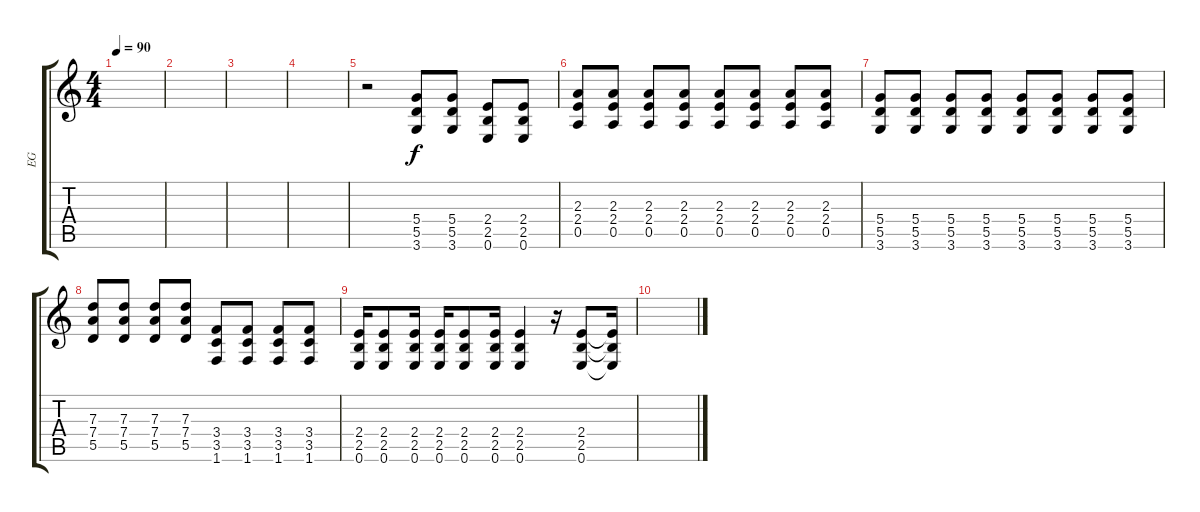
\track ("EG" "EG") {instrument overdrivenguitar}
\staff {score tabs}
\tuning (E4 B3 G3 D3 A2 E2) {hide}
\ts (4 4)
\tempo 90
\clef g2
\ks c
|
|
|
|
r.2 (5.4 5.5 3.6).8 (5.4 5.5 3.6).8 (2.4 2.5 0.6).8 (2.4 2.5 0.6).8 |
(2.3 2.4 0.5).8 (2.3 2.4 0.5).8 (2.3 2.4 0.5).8 (2.3 2.4 0.5).8 (2.3 2.4 0.5).8 (2.3 2.4 0.5).8 (2.3 2.4 0.5).8 (2.3 2.4 0.5).8 |
(5.4 5.5 3.6).8 (5.4 5.5 3.6).8 (5.4 5.5 3.6).8 (5.4 5.5 3.6).8 (5.4 5.5 3.6).8 (5.4 5.5 3.6).8 (5.4 5.5 3.6).8 (5.4 5.5 3.6).8 |
(7.3 7.4 5.5).8 (7.3 7.4 5.5).8 (7.3 7.4 5.5).8 (7.3 7.4 5.5).8 (3.4 3.5 1.6).8 (3.4 3.5 1.6).8 (3.4 3.5 1.6).8 (3.4 3.5 1.6).8 |
(2.4 2.5 0.6).16 (2.4 2.5 0.6).8 (2.4 2.5 0.6).16 (2.4 2.5 0.6).16 (2.4 2.5 0.6).8 (2.4 2.5 0.6).16 (2.4 2.5 0.6).4 r.16 (2.4 2.5 0.6).8 (2.4{t} 2.5{t} 0.6{t}).16 |
\ks aminor
